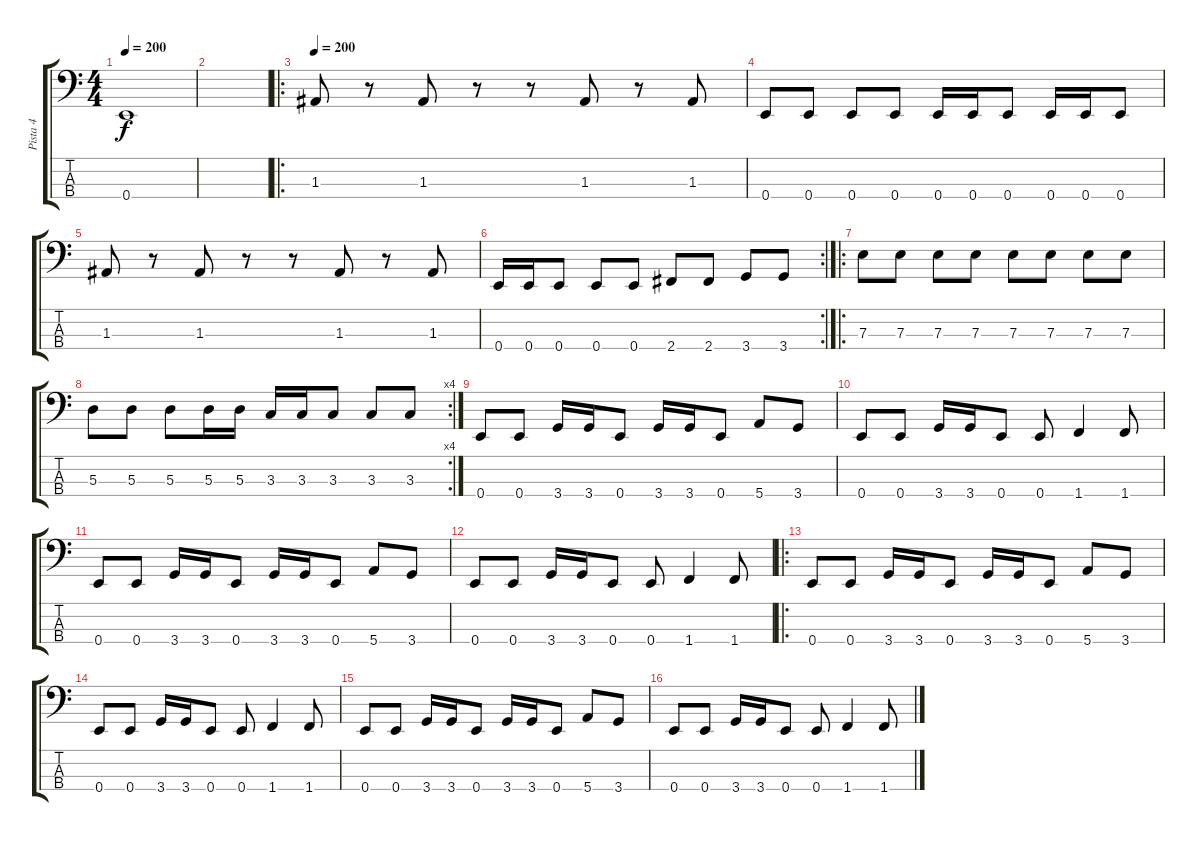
\track ("Pista 4" "Pista 4") {instrument electricbassfinger}
\staff {score tabs}
\tuning (G2 D2 A1 E1) {hide}
\ts (4 4)
\tempo 200
\clef f4
\ks c
0.4.1{dy f} |
|
\ro
\tempo 200
1.3.8 r.8 1.3.8 r.8 r.8 1.3.8 r.8 1.3.8 |
0.4.8 0.4.8 0.4.8 0.4.8 0.4.16 0.4.16 0.4.8 0.4.16 0.4.16 0.4.8 |
1.3.8 r.8 1.3.8 r.8 r.8 1.3.8 r.8 1.3.8 |
\rc 2
0.4.16 0.4.16 0.4.8 0.4.8 0.4.8 2.4.8 2.4.8 3.4.8 3.4.8 |
\ro
7.3.8 7.3.8 7.3.8 7.3.8 7.3.8 7.3.8 7.3.8 7.3.8 |
\rc 4
5.3.8 5.3.8 5.3.8 5.3.16 5.3.16 3.3.16 3.3.16 3.3.8 3.3.8 3.3.8 |
0.4.8 0.4.8 3.4.16 3.4.16 0.4.8 3.4.16 3.4.16 0.4.8 5.4.8 3.4.8 |
0.4.8 0.4.8 3.4.16 3.4.16 0.4.8 0.4.8 1.4.4 1.4.8 |
0.4.8 0.4.8 3.4.16 3.4.16 0.4.8 3.4.16 3.4.16 0.4.8 5.4.8 3.4.8 |
0.4.8 0.4.8 3.4.16 3.4.16 0.4.8 0.4.8 1.4.4 1.4.8 |
\ro
0.4.8 0.4.8 3.4.16 3.4.16 0.4.8 3.4.16 3.4.16 0.4.8 5.4.8 3.4.8 |
0.4.8 0.4.8 3.4.16 3.4.16 0.4.8 0.4.8 1.4.4 1.4.8 |
0.4.8 0.4.8 3.4.16 3.4.16 0.4.8 3.4.16 3.4.16 0.4.8 5.4.8 3.4.8 |
0.4.8 0.4.8 3.4.16 3.4.16 0.4.8 0.4.8 1.4.4 1.4.8
